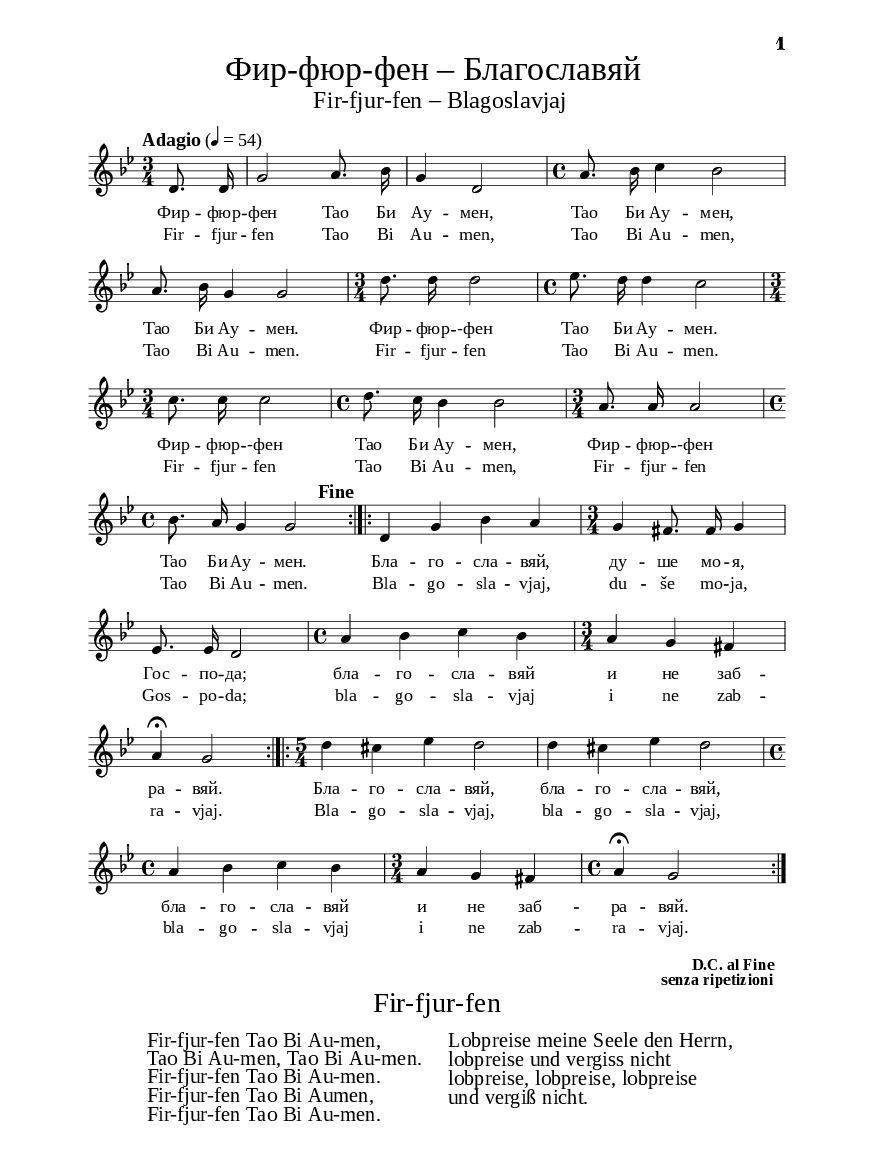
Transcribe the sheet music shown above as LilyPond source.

\version "2.24.3"

% include paper part and global functions
\include "include/globals.ily"

\bookpart {
  \label #'ref070
  \tocItem \markup "Фир-фюр-фен – Благославяй – Fir-fjur-fen – Blagoslavjaj"
  \include "include/bookpart-paper.ily"
  \score {
    \include "include/score-layout.ily"

    \new Voice \absolute  {
      \clef treble
      \key g \minor
      \time 3/4
      \tempoFunc "Adagio" 4 "54"
      \partial 4
      \autoBeamOff

      d'8. d'16 | g'2 a'8. bes'16 |  g'4 d'2 | \time 4/4  a'8. bes'16 c''4 bes'2 | \break

      a'8. bes'16 g'4 g'2 | \time 3/4  d''8. d''16 d''2 | \time 4/4  es''8. d''16 d''4 c''2 \break

      \time 3/4  c''8. c''16 c''2 | \time 4/4  d''8. c''16 bes'4 bes'2 | \time 3/4  a'8. a'16 a'2 \break |

      \time 4/4  bes'8. a'16 g'4 \tempo"       Fine" g'2
      | \bar ":|.|:" d'4 g'4 bes'4 a'4 |  \time 3/4  g'4 fis'8. fis'16 g'4 \break |

      es'8. es'16 d'2 | \time 4/4  a'4 bes'4 c''4 bes'4 | \time 3/4  a'4 g'4 fis'4 \break |

      a'4 \fermata g'2 | \bar ":|.|:" \time 5/4
      d''4 cis''4 es''4 d''2 | d''4 cis''4 es''4 d''2 \break |

      \time 4/4  a'4 bes'4 c''4 bes'4 | \time 3/4  a'4 g'4 fis'4 | \time 4/4  a'4 \fermata g'2 s4
      | \bar ":|."
    }

    \addlyrics {
      Фир -- фюр --
      фен Тао Би Ау -- мен, Тао Би Ау -- мен, Тао Би
      Ау -- мен. Фир -- фюр -- "-фен" Тао Би Ау -- мен.
      Фир -- фюр -- "-фен" Тао Би Ау -- мен, Фир -- фюр --
      "-фен" Тао Би Ау -- мен. Бла -- го -- сла -- вяй,
      ду -- ше мо -- я, Гос -- по -- да; бла -- го --
      сла -- вяй и не заб -- ра -- вяй. Бла -- го --
      сла -- вяй, бла -- го -- сла -- вяй, бла -- го --
      сла -- вяй и не заб -- ра -- вяй.}
      \addlyrics {
        Fir -- fjur --
        fen Tao Bi Au -- men, Tao Bi Au -- men, Tao Bi
        Au -- men. Fir -- fjur -- fen Tao Bi Au -- men.
        Fir -- fjur -- fen Tao Bi Au -- men, Fir -- fjur --
        fen Tao Bi Au -- men. Bla -- go -- sla -- vjaj,
        du -- še mo -- ja, Gos -- po -- da; bla -- go --
        sla -- vjaj i ne zab -- ra -- vjaj. Bla -- go --
        sla -- vjaj, bla -- go -- sla -- vjaj, bla -- go --
        sla -- vjaj i ne zab -- ra -- vjaj.}

        \header {
          title = \titleFunc "Фир-фюр-фен – Благославяй "" Fir-fjur-fen – Blagoslavjaj"
        }

        \midi{}

      } % score

      \markup \empty-one

      \markup \dc-two "D.C. al Fine" "senza ripetizioni"



      % include foreign translation(s) of the song
      \version "2.24.4"

\markup \fill-line { \fontsize #deTitleFontSize "Fir-fjur-fen" }
\markup \null
\markup \null

\markup \abs-fontsize #10 {
   \hspace #5
  \override #`(baseline-skip . ,deCoupletBaselineSkip)

  \column {


    \line {   "   "Fir-fjur-fen Tao Bi Au-men,}
    \line {   "   "Tao Bi Au-men, Tao Bi Au-men. }
    \line {   "   "Fir-fjur-fen Tao Bi Au-men.}
    \line {   "   "Fir-fjur-fen Tao Bi Aumen, }
    \line {   "   "Fir-fjur-fen Tao Bi Au-men.}
   
  

  }
 \override #`(baseline-skip . ,deCoupletBaselineSkip)
   \column {  \line {   "   "Lobpreise meine Seele den Herrn,}
    \line {   "   "lobpreise und vergiss nicht}
    \line {   "   "lobpreise, lobpreise, lobpreise }
    \line {  "   " und vergiß nicht.}
 }


}


    } % bookpart
